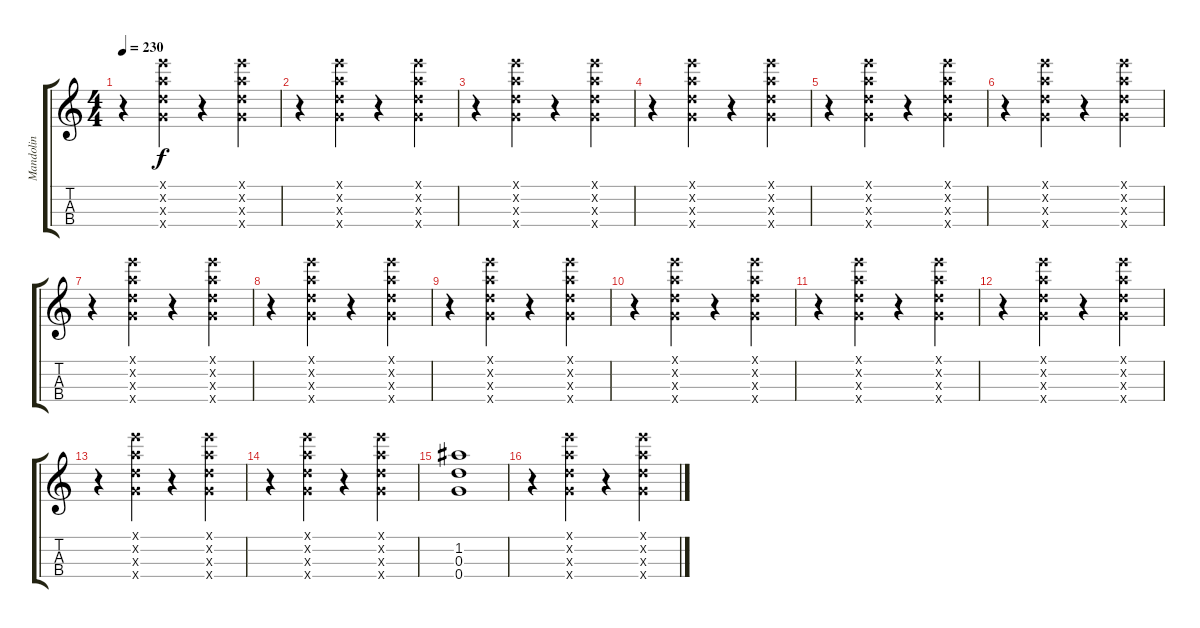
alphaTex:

\track ("Mandolin" "Mandolin") {instrument acousticguitarnylon}
\staff {score tabs}
\tuning (E5 A4 D4 G3) {hide}
\ts (4 4)
\tempo 230
\clef g2
\ks c
r.4{dy f} (0.1{x} 0.2{x} 0.3{x} 0.4{x}).4 r.4 (0.1{x} 0.2{x} 0.3{x} 0.4{x}).4 |
r.4 (0.1{x} 0.2{x} 0.3{x} 0.4{x}).4 r.4 (0.1{x} 0.2{x} 0.3{x} 0.4{x}).4 |
r.4 (0.1{x} 0.2{x} 0.3{x} 0.4{x}).4 r.4 (0.1{x} 0.2{x} 0.3{x} 0.4{x}).4 |
r.4 (0.1{x} 0.2{x} 0.3{x} 0.4{x}).4 r.4 (0.1{x} 0.2{x} 0.3{x} 0.4{x}).4 |
r.4 (0.1{x} 0.2{x} 0.3{x} 0.4{x}).4 r.4 (0.1{x} 0.2{x} 0.3{x} 0.4{x}).4 |
r.4 (0.1{x} 0.2{x} 0.3{x} 0.4{x}).4 r.4 (0.1{x} 0.2{x} 0.3{x} 0.4{x}).4 |
r.4 (0.1{x} 0.2{x} 0.3{x} 0.4{x}).4 r.4 (0.1{x} 0.2{x} 0.3{x} 0.4{x}).4 |
r.4 (0.1{x} 0.2{x} 0.3{x} 0.4{x}).4 r.4 (0.1{x} 0.2{x} 0.3{x} 0.4{x}).4 |
r.4 (0.1{x} 0.2{x} 0.3{x} 0.4{x}).4 r.4 (0.1{x} 0.2{x} 0.3{x} 0.4{x}).4 |
r.4 (0.1{x} 0.2{x} 0.3{x} 0.4{x}).4 r.4 (0.1{x} 0.2{x} 0.3{x} 0.4{x}).4 |
r.4 (0.1{x} 0.2{x} 0.3{x} 0.4{x}).4 r.4 (0.1{x} 0.2{x} 0.3{x} 0.4{x}).4 |
r.4 (0.1{x} 0.2{x} 0.3{x} 0.4{x}).4 r.4 (0.1{x} 0.2{x} 0.3{x} 0.4{x}).4 |
r.4 (0.1{x} 0.2{x} 0.3{x} 0.4{x}).4 r.4 (0.1{x} 0.2{x} 0.3{x} 0.4{x}).4 |
r.4 (0.1{x} 0.2{x} 0.3{x} 0.4{x}).4 r.4 (0.1{x} 0.2{x} 0.3{x} 0.4{x}).4 |
(1.2 0.3 0.4).1 |
r.4 (0.1{x} 0.2{x} 0.3{x} 0.4{x}).4 r.4 (0.1{x} 0.2{x} 0.3{x} 0.4{x}).4
